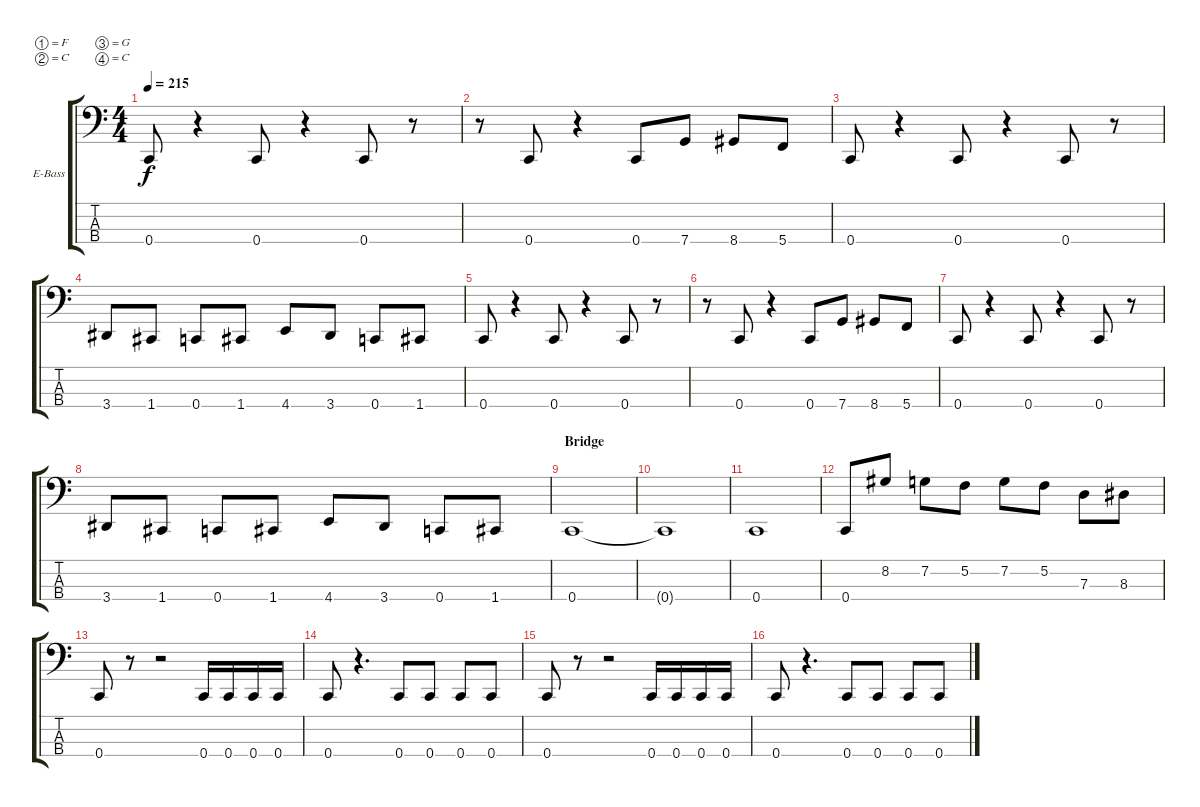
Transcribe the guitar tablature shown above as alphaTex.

\defaultSystemsLayout 4
\bracketExtendMode groupsimilarinstruments
\firstSystemTrackNameOrientation horizontal
\otherSystemsTrackNameOrientation horizontal
\track ("Electric Bass" "E-Bass") {instrument electricbassfinger}
\staff {score tabs}
\tuning (F2 C2 G1 C1)
\ts (4 4)
\tempo 215
\clef f4
\ks c
0.4.8{dy f} r.4 0.4.8 r.4 0.4.8 r.8 |
r.8 0.4.8 r.4 0.4.8 7.4.8 8.4.8 5.4.8 |
0.4.8 r.4 0.4.8 r.4 0.4.8 r.8 |
3.4.8 1.4.8 0.4.8 1.4.8 4.4.8 3.4.8 0.4.8 1.4.8 |
0.4.8 r.4 0.4.8 r.4 0.4.8 r.8 |
r.8 0.4.8 r.4 0.4.8 7.4.8 8.4.8 5.4.8 |
0.4.8 r.4 0.4.8 r.4 0.4.8 r.8 |
3.4.8 1.4.8 0.4.8 1.4.8 4.4.8 3.4.8 0.4.8 1.4.8 |
\section ("" "Bridge")
0.4.1 |
0.4{t}.1 |
0.4.1 |
0.4.8 8.2.8 7.2.8 5.2.8 7.2.8 5.2.8 7.3.8 8.3.8 |
0.4.8 r.8 r.2 0.4.16 0.4.16 0.4.16 0.4.16 |
0.4.8 r.4{d} 0.4.8 0.4.8 0.4.8 0.4.8 |
0.4.8 r.8 r.2 0.4.16 0.4.16 0.4.16 0.4.16 |
0.4.8 r.4{d} 0.4.8 0.4.8 0.4.8 0.4.8
